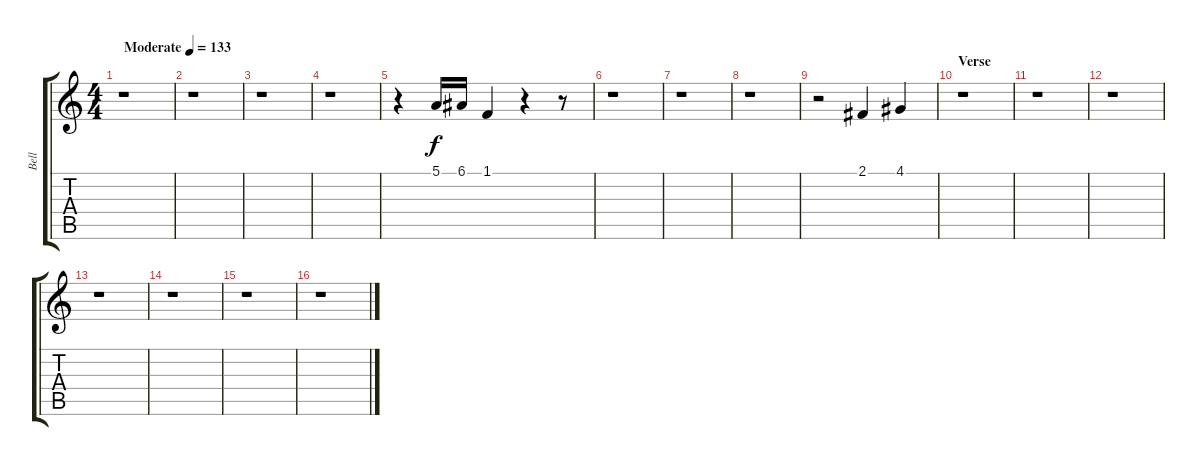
\track ("Bell" "Bell") {instrument musicbox}
\staff {score tabs}
\tuning (E4 B3 G3 D3 A2 E2) {hide}
\ts (4 4)
\tempo (133 "Moderate")
\clef g2
\ks c
r.1{dy f instrument musicbox} |
r.1 |
r.1 |
r.1 |
r.4 5.1.16 6.1.16 1.1.4 r.4 r.8 |
r.1 |
r.1 |
r.1 |
r.2 2.1.4 4.1.4 |
\section ("" "Verse")
r.1 |
r.1 |
r.1 |
r.1 |
r.1 |
r.1 |
r.1
